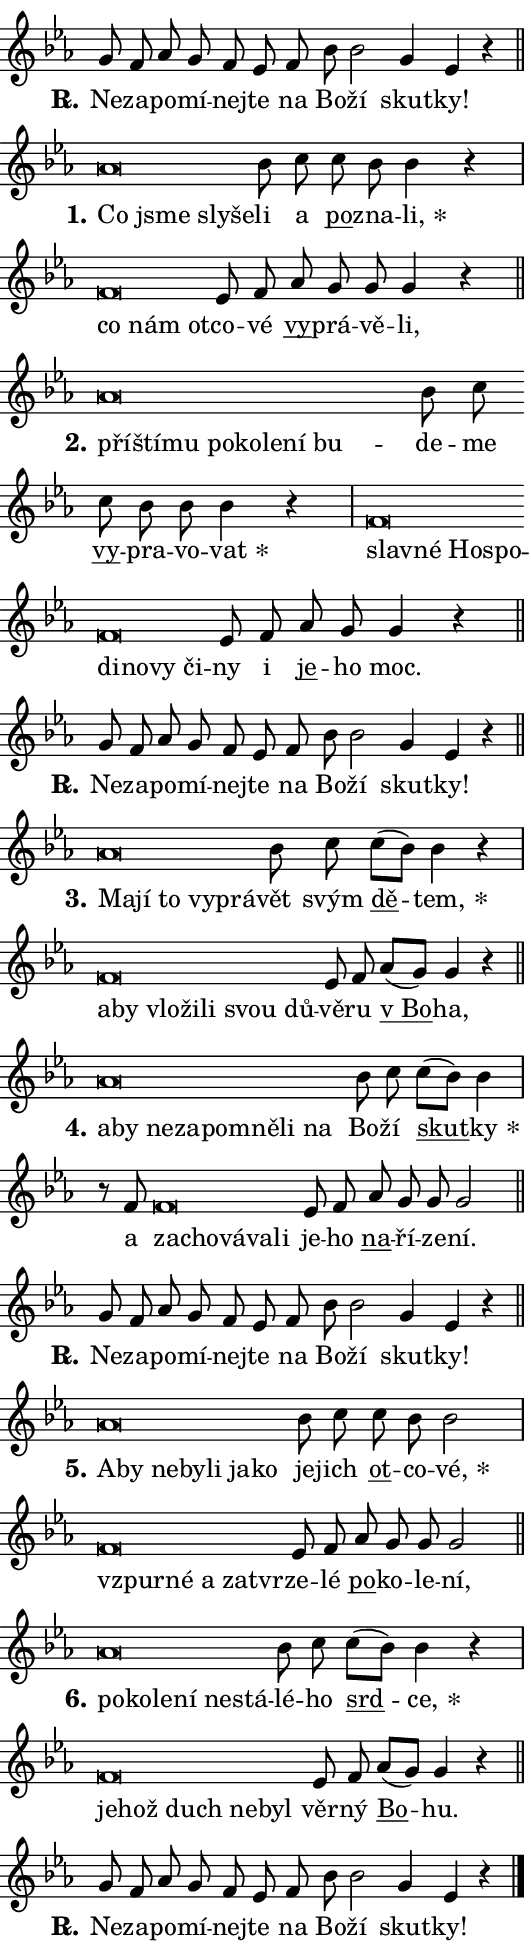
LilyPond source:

\version "2.24.0"
\header { tagline = "" }
\paper {
  indent = 0\cm
  top-margin = 0\cm
  right-margin = 0.13\cm % to fit lyric hyphens
  bottom-margin = 0\cm
  left-margin = 0\cm
  paper-width = 9\cm
  page-breaking = #ly:one-page-breaking
  system-system-spacing.basic-distance = #11
  score-system-spacing.basic-distance = #11
  ragged-last = ##f
}


%% Author: Thomas Morley
%% https://lists.gnu.org/archive/html/lilypond-user/2020-05/msg00002.html
#(define (line-position grob)
"Returns position of @var[grob} in current system:
   @code{'start}, if at first time-step
   @code{'end}, if at last time-step
   @code{'middle} otherwise
"
  (let* ((col (ly:item-get-column grob))
         (ln (ly:grob-object col 'left-neighbor))
         (rn (ly:grob-object col 'right-neighbor))
         (col-to-check-left (if (ly:grob? ln) ln col))
         (col-to-check-right (if (ly:grob? rn) rn col))
         (break-dir-left
           (and
             (ly:grob-property col-to-check-left 'non-musical #f)
             (ly:item-break-dir col-to-check-left)))
         (break-dir-right
           (and
             (ly:grob-property col-to-check-right 'non-musical #f)
             (ly:item-break-dir col-to-check-right))))
        (cond ((eqv? 1 break-dir-left) 'start)
              ((eqv? -1 break-dir-right) 'end)
              (else 'middle))))

#(define (tranparent-at-line-position vctor)
  (lambda (grob)
  "Relying on @code{line-position} select the relevant enry from @var{vctor}.
Used to determine transparency,"
    (case (line-position grob)
      ((end) (not (vector-ref vctor 0)))
      ((middle) (not (vector-ref vctor 1)))
      ((start) (not (vector-ref vctor 2))))))

noteHeadBreakVisibility =
#(define-music-function (break-visibility)(vector?)
"Makes @code{NoteHead}s transparent relying on @var{break-visibility}"
#{
  \override NoteHead.transparent =
    #(tranparent-at-line-position break-visibility)
#})

#(define delete-ledgers-for-transparent-note-heads
  (lambda (grob)
    "Reads whether a @code{NoteHead} is transparent.
If so this @code{NoteHead} is removed from @code{'note-heads} from
@var{grob}, which is supposed to be @code{LedgerLineSpanner}.
As a result ledgers are not printed for this @code{NoteHead}"
    (let* ((nhds-array (ly:grob-object grob 'note-heads))
           (nhds-list
             (if (ly:grob-array? nhds-array)
                 (ly:grob-array->list nhds-array)
                 '()))
           ;; Relies on the transparent-property being done before
           ;; Staff.LedgerLineSpanner.after-line-breaking is executed.
           ;; This is fragile ...
           (to-keep
             (remove
               (lambda (nhd)
                 (ly:grob-property nhd 'transparent #f))
               nhds-list)))
      ;; TODO find a better method to iterate over grob-arrays, similiar
      ;; to filter/remove etc for lists
      ;; For now rebuilt from scratch
      (set! (ly:grob-object grob 'note-heads)  '())
      (for-each
        (lambda (nhd)
          (ly:pointer-group-interface::add-grob grob 'note-heads nhd))
        to-keep))))

squashNotes = {
  \override NoteHead.X-extent = #'(-0.2 . 0.2)
  \override NoteHead.Y-extent = #'(-0.75 . 0)
  \override NoteHead.stencil =
    #(lambda (grob)
       (let ((pos (ly:grob-property grob 'staff-position)))
         (begin
           (if (< pos -7) (display "ERROR: Lower brevis then expected\n") (display ""))
           (if (<= pos -6) ly:text-interface::print ly:note-head::print))))
}
unSquashNotes = {
  \revert NoteHead.X-extent
  \revert NoteHead.Y-extent
  \revert NoteHead.stencil
}

hideNotes = \noteHeadBreakVisibility #begin-of-line-visible
unHideNotes = \noteHeadBreakVisibility #all-visible

% work-around for resetting accidentals
% https://lilypond.org/doc/v2.23/Documentation/notation/displaying-rhythms#unmetered-music
cadenzaMeasure = {
  \cadenzaOff
  \partial 1024 s1024
  \cadenzaOn
}

#(define-markup-command (accent layout props text) (markup?)
  "Underline accented syllable"
  (interpret-markup layout props
    #{\markup \override #'(offset . 4.3) \underline { #text }#}))

responsum = \markup \concat {
  "R" \hspace #-1.05 \path #0.1 #'((moveto 0 0.07) (lineto 0.9 0.8)) \hspace #0.05 "."
}

spaceSize = #0.6828661417322834 % exact space size for TeX Gyre Schola

\layout {
  \context {
    \Staff
    \remove "Time_signature_engraver"
    \override LedgerLineSpanner.after-line-breaking = #delete-ledgers-for-transparent-note-heads
  }
  \context {
    \Lyrics {
      \override LyricSpace.minimum-distance = \spaceSize
      \override LyricText.font-name = #"TeX Gyre Schola"
      \override LyricText.font-size = 1
      \override StanzaNumber.font-name = #"TeX Gyre Schola Bold"
      \override StanzaNumber.font-size = 1
    }
  }
  \context {
    \Score 
    \override NoteHead.text =
      #(lambda (grob) 
        (let ((pos (ly:grob-property grob 'staff-position)))
          #{\markup {
            \combine
              \halign #-0.55 \raise #(if (= pos -6) 0 0.5) \override #'(thickness . 2) \draw-line #'(3.2 . 0)
              \musicglyph "noteheads.sM1"
          }#}))
  }
}

% magnetic-lyrics.ily
%
%   written by
%     Jean Abou Samra <jean@abou-samra.fr>
%     Werner Lemberg <wl@gnu.org>
%
%   adapted by
%     Jiri Hon <jiri.hon@gmail.com>
%
% Version 2022-Apr-15

% https://www.mail-archive.com/lilypond-user@gnu.org/msg149350.html

#(define (Left_hyphen_pointer_engraver context)
   "Collect syllable-hyphen-syllable occurrences in lyrics and store
them in properties.  This engraver only looks to the left.  For
example, if the lyrics input is @code{foo -- bar}, it does the
following.

@itemize @bullet
@item
Set the @code{text} property of the @code{LyricHyphen} grob between
@q{foo} and @q{bar} to @code{foo}.

@item
Set the @code{left-hyphen} property of the @code{LyricText} grob with
text @q{foo} to the @code{LyricHyphen} grob between @q{foo} and
@q{bar}.
@end itemize

Use this auxiliary engraver in combination with the
@code{lyric-@/text::@/apply-@/magnetic-@/offset!} hook."
   (let ((hyphen #f)
         (text #f))
     (make-engraver
      (acknowledgers
       ((lyric-syllable-interface engraver grob source-engraver)
        (set! text grob)))
      (end-acknowledgers
       ((lyric-hyphen-interface engraver grob source-engraver)
        ;(when (not (grob::has-interface grob 'lyric-space-interface))
          (set! hyphen grob)));)
      ((stop-translation-timestep engraver)
       (when (and text hyphen)
         (ly:grob-set-object! text 'left-hyphen hyphen))
       (set! text #f)
       (set! hyphen #f)))))

#(define (lyric-text::apply-magnetic-offset! grob)
   "If the space between two syllables is less than the value in
property @code{LyricText@/.details@/.squash-threshold}, move the right
syllable to the left so that it gets concatenated with the left
syllable.

Use this function as a hook for
@code{LyricText@/.after-@/line-@/breaking} if the
@code{Left_@/hyphen_@/pointer_@/engraver} is active."
   (let ((hyphen (ly:grob-object grob 'left-hyphen #f)))
     (when hyphen
       (let ((left-text (ly:spanner-bound hyphen LEFT)))
         (when (grob::has-interface left-text 'lyric-syllable-interface)
           (let* ((common (ly:grob-common-refpoint grob left-text X))
                  (this-x-ext (ly:grob-extent grob common X))
                  (left-x-ext
                   (begin
                     ;; Trigger magnetism for left-text.
                     (ly:grob-property left-text 'after-line-breaking)
                     (ly:grob-extent left-text common X)))
                  ;; `delta` is the gap width between two syllables.
                  (delta (- (interval-start this-x-ext)
                            (interval-end left-x-ext)))
                  (details (ly:grob-property grob 'details))
                  (threshold (assoc-get 'squash-threshold details 0.2)))
             (when (< delta threshold)
               (let* (;; We have to manipulate the input text so that
                      ;; ligatures crossing syllable boundaries are not
                      ;; disabled.  For languages based on the Latin
                      ;; script this is essentially a beautification.
                      ;; However, for non-Western scripts it can be a
                      ;; necessity.
                      (lt (ly:grob-property left-text 'text))
                      (rt (ly:grob-property grob 'text))
                      (is-space (grob::has-interface hyphen 'lyric-space-interface))
                      (space (if is-space " " ""))
                      (extra-delta (if is-space spaceSize 0))
                      ;; Append new syllable.
                      (ltrt-space (if (and (string? lt) (string? rt))
                                (string-append lt space rt)
                                (make-concat-markup (list lt space rt))))
                      ;; Right-align `ltrt` to the right side.
                      (ltrt-space-markup (grob-interpret-markup
                               grob
                               (make-translate-markup
                                (cons (interval-length this-x-ext) 0)
                                (make-right-align-markup ltrt-space)))))
                 (begin
                   ;; Don't print `left-text`.
                   (ly:grob-set-property! left-text 'stencil #f)
                   ;; Set text and stencil (which holds all collected
                   ;; syllables so far) and shift it to the left.
                   (ly:grob-set-property! grob 'text ltrt-space)
                   (ly:grob-set-property! grob 'stencil ltrt-space-markup)
                   (ly:grob-translate-axis! grob (- (- delta extra-delta)) X))))))))))


#(define (lyric-hyphen::displace-bounds-first grob)
   ;; Make very sure this callback isn't triggered too early.
   (let ((left (ly:spanner-bound grob LEFT))
         (right (ly:spanner-bound grob RIGHT)))
     (ly:grob-property left 'after-line-breaking)
     (ly:grob-property right 'after-line-breaking)
     (ly:lyric-hyphen::print grob)))

squashThreshold = #0.4

\layout {
  \context {
    \Lyrics
    \consists #Left_hyphen_pointer_engraver
    \override LyricText.after-line-breaking =
      #lyric-text::apply-magnetic-offset!
    \override LyricHyphen.stencil = #lyric-hyphen::displace-bounds-first
    \override LyricText.details.squash-threshold = \squashThreshold
    \override LyricHyphen.minimum-distance = 0
    \override LyricHyphen.minimum-length = \squashThreshold
  }
}

squashText = \override LyricText.details.squash-threshold = 9999
unSquashText = \override LyricText.details.squash-threshold = \squashThreshold

leftText = \override LyricText.self-alignment-X = #LEFT
unLeftText = \revert LyricText.self-alignment-X

starOffset = #(lambda (grob) 
                (let ((x_offset (ly:self-alignment-interface::aligned-on-x-parent grob)))
                  (if (= x_offset 0) 0 (+ x_offset 1.2))))

star = #(define-music-function (syllable)(string?)
"Append star separator at the end of a syllable"
#{
  \once \override LyricText.X-offset = #starOffset
  \lyricmode { \markup {
    #syllable
    \override #'((font-name . "TeX Gyre Schola Bold")) \hspace #0.2 \lower #0.65 \larger "*"
  } }
#})

starAccent = #(define-music-function (syllable)(string?)
"Append star separator at the end of a syllable and make accent"
#{
  \once \override LyricText.X-offset = #starOffset
  \lyricmode { \markup {
    \accent #syllable
    \override #'((font-name . "TeX Gyre Schola Bold")) \hspace #0.2 \lower #0.65 \larger "*"
  } }
#})

breath = #(define-music-function (syllable)(string?)
"Append breathing indicator at the end of a syllable"
#{
  \lyricmode { \markup { #syllable "+" } }
#})

optionalBreath = #(define-music-function (syllable)(string?)
"Append optional breathing indicator at the end of a syllable"
#{
  \lyricmode { \markup { #syllable "(+)" } }
#})


\score {
    <<
        \new Voice = "melody" { \cadenzaOn \key es \major \relative { g'8 f as g f es \bar "" f bes bes2 g4 es r \cadenzaMeasure \bar "||" \break } }
        \new Lyrics \lyricsto "melody" { \lyricmode { \set stanza = \responsum
Ne -- za -- po -- mí -- nej -- te na Bo -- ží skut -- ky! } }
    >>
    \layout {}
}

\score {
    <<
        \new Voice = "melody" { \cadenzaOn \key es \major \relative { \squashNotes as'\breve*1/16 \hideNotes \breve*1/16 \bar "" \breve*1/16 \breve*1/16 \bar "" \unHideNotes \unSquashNotes bes8 c \bar "" c bes bes4 r \cadenzaMeasure \bar "|" \squashNotes f\breve*1/16 \hideNotes \breve*1/16 \breve*1/16 \bar "" \unHideNotes \unSquashNotes es8 f \bar "" as g g g4 r \cadenzaMeasure \bar "||" \break } }
        \new Lyrics \lyricsto "melody" { \lyricmode { \set stanza = "1."
\leftText Co \squashText jsme sly -- še -- \unLeftText \unSquashText li a \markup \accent po -- zna -- \star li, \leftText co \squashText nám ot -- \unLeftText \unSquashText co -- vé \markup \accent vy -- prá -- vě -- li, } }
    >>
    \layout {}
}

\score {
    <<
        \new Voice = "melody" { \cadenzaOn \key es \major \relative { \squashNotes as'\breve*1/16 \hideNotes \breve*1/16 \bar "" \breve*1/16 \bar "" \breve*1/16 \bar "" \breve*1/16 \bar "" \breve*1/16 \bar "" \breve*1/16 \breve*1/16 \bar "" \unHideNotes \unSquashNotes bes8 c \bar "" c bes bes bes4 r \cadenzaMeasure \bar "|" \squashNotes f\breve*1/16 \hideNotes \breve*1/16 \bar "" \breve*1/16 \bar "" \breve*1/16 \bar "" \breve*1/16 \bar "" \breve*1/16 \bar "" \breve*1/16 \breve*1/16 \bar "" \unHideNotes \unSquashNotes es8 f \bar "" as g g4 r \cadenzaMeasure \bar "||" \break } }
        \new Lyrics \lyricsto "melody" { \lyricmode { \set stanza = "2."
\leftText pří -- \squashText ští -- mu po -- ko -- le -- ní bu -- \unLeftText \unSquashText de -- me \markup \accent vy -- pra -- vo -- \star vat \leftText slav -- \squashText né Ho -- spo -- di -- no -- vy či -- \unLeftText \unSquashText ny i \markup \accent je -- ho moc. } }
    >>
    \layout {}
}

\score {
    <<
        \new Voice = "melody" { \cadenzaOn \key es \major \relative { g'8 f as g f es \bar "" f bes bes2 g4 es r \cadenzaMeasure \bar "||" \break } }
        \new Lyrics \lyricsto "melody" { \lyricmode { \set stanza = \responsum
Ne -- za -- po -- mí -- nej -- te na Bo -- ží skut -- ky! } }
    >>
    \layout {}
}

\score {
    <<
        \new Voice = "melody" { \cadenzaOn \key es \major \relative { \squashNotes as'\breve*1/16 \hideNotes \breve*1/16 \bar "" \breve*1/16 \bar "" \breve*1/16 \breve*1/16 \bar "" \unHideNotes \unSquashNotes bes8 c \bar "" c[( bes)] bes4 r \cadenzaMeasure \bar "|" \squashNotes f\breve*1/16 \hideNotes \breve*1/16 \bar "" \breve*1/16 \bar "" \breve*1/16 \bar "" \breve*1/16 \bar "" \breve*1/16 \breve*1/16 \bar "" \unHideNotes \unSquashNotes es8 f \bar "" as[( g)] g4 r \cadenzaMeasure \bar "||" \break } }
        \new Lyrics \lyricsto "melody" { \lyricmode { \set stanza = "3."
\leftText Ma -- \squashText jí to vy -- prá -- \unLeftText \unSquashText vět svým \markup \accent dě -- \star tem, \leftText a -- \squashText by vlo -- ži -- li svou dů -- \unLeftText \unSquashText vě -- ru \markup \accent "v Bo" -- ha, } }
    >>
    \layout {}
}

\score {
    <<
        \new Voice = "melody" { \cadenzaOn \key es \major \relative { \squashNotes as'\breve*1/16 \hideNotes \breve*1/16 \bar "" \breve*1/16 \bar "" \breve*1/16 \bar "" \breve*1/16 \bar "" \breve*1/16 \bar "" \breve*1/16 \breve*1/16 \bar "" \unHideNotes \unSquashNotes bes8 c \bar "" c[( bes)] bes4 \cadenzaMeasure \bar "|" r8 f8 \squashNotes f\breve*1/16 \hideNotes \breve*1/16 \bar "" \breve*1/16 \bar "" \breve*1/16 \breve*1/16 \bar "" \unHideNotes \unSquashNotes es8 f \bar "" as g g g2 \cadenzaMeasure \bar "||" \break } }
        \new Lyrics \lyricsto "melody" { \lyricmode { \set stanza = "4."
\leftText a -- \squashText by ne -- za -- po -- mně -- li na \unLeftText \unSquashText Bo -- ží \markup \accent skut -- \star ky a \leftText za -- \squashText cho -- vá -- va -- li \unLeftText \unSquashText je -- ho \markup \accent na -- ří -- ze -- ní. } }
    >>
    \layout {}
}

\score {
    <<
        \new Voice = "melody" { \cadenzaOn \key es \major \relative { g'8 f as g f es \bar "" f bes bes2 g4 es r \cadenzaMeasure \bar "||" \break } }
        \new Lyrics \lyricsto "melody" { \lyricmode { \set stanza = \responsum
Ne -- za -- po -- mí -- nej -- te na Bo -- ží skut -- ky! } }
    >>
    \layout {}
}

\score {
    <<
        \new Voice = "melody" { \cadenzaOn \key es \major \relative { \squashNotes as'\breve*1/16 \hideNotes \breve*1/16 \bar "" \breve*1/16 \bar "" \breve*1/16 \bar "" \breve*1/16 \bar "" \breve*1/16 \breve*1/16 \bar "" \unHideNotes \unSquashNotes bes8 c \bar "" c bes bes2 \cadenzaMeasure \bar "|" \squashNotes f\breve*1/16 \hideNotes \breve*1/16 \bar "" \breve*1/16 \bar "" \breve*1/16 \breve*1/16 \bar "" \unHideNotes \unSquashNotes es8 f \bar "" as g g g2 \cadenzaMeasure \bar "||" \break } }
        \new Lyrics \lyricsto "melody" { \lyricmode { \set stanza = "5."
\leftText A -- \squashText by ne -- by -- li ja -- ko \unLeftText \unSquashText je -- jich \markup \accent ot -- co -- \star vé, \leftText vzpur -- \squashText né a za -- tvr -- \unLeftText \unSquashText ze -- lé \markup \accent po -- ko -- le -- ní, } }
    >>
    \layout {}
}

\score {
    <<
        \new Voice = "melody" { \cadenzaOn \key es \major \relative { \squashNotes as'\breve*1/16 \hideNotes \breve*1/16 \bar "" \breve*1/16 \bar "" \breve*1/16 \bar "" \breve*1/16 \breve*1/16 \bar "" \unHideNotes \unSquashNotes bes8 c \bar "" c[( bes)] bes4 r \cadenzaMeasure \bar "|" \squashNotes f\breve*1/16 \hideNotes \breve*1/16 \bar "" \breve*1/16 \bar "" \breve*1/16 \breve*1/16 \bar "" \unHideNotes \unSquashNotes es8 f \bar "" as[( g)] g4 r \cadenzaMeasure \bar "||" \break } }
        \new Lyrics \lyricsto "melody" { \lyricmode { \set stanza = "6."
\leftText po -- \squashText ko -- le -- ní ne -- stá -- \unLeftText \unSquashText lé -- ho \markup \accent srd -- \star ce, \leftText je -- \squashText hož duch ne -- byl \unLeftText \unSquashText věr -- ný \markup \accent Bo -- hu. } }
    >>
    \layout {}
}

\score {
    <<
        \new Voice = "melody" { \cadenzaOn \key es \major \relative { g'8 f as g f es \bar "" f bes bes2 g4 es r \cadenzaMeasure \bar "||" \break } \bar "|." }
        \new Lyrics \lyricsto "melody" { \lyricmode { \set stanza = \responsum
Ne -- za -- po -- mí -- nej -- te na Bo -- ží skut -- ky! } }
    >>
    \layout {}
}
